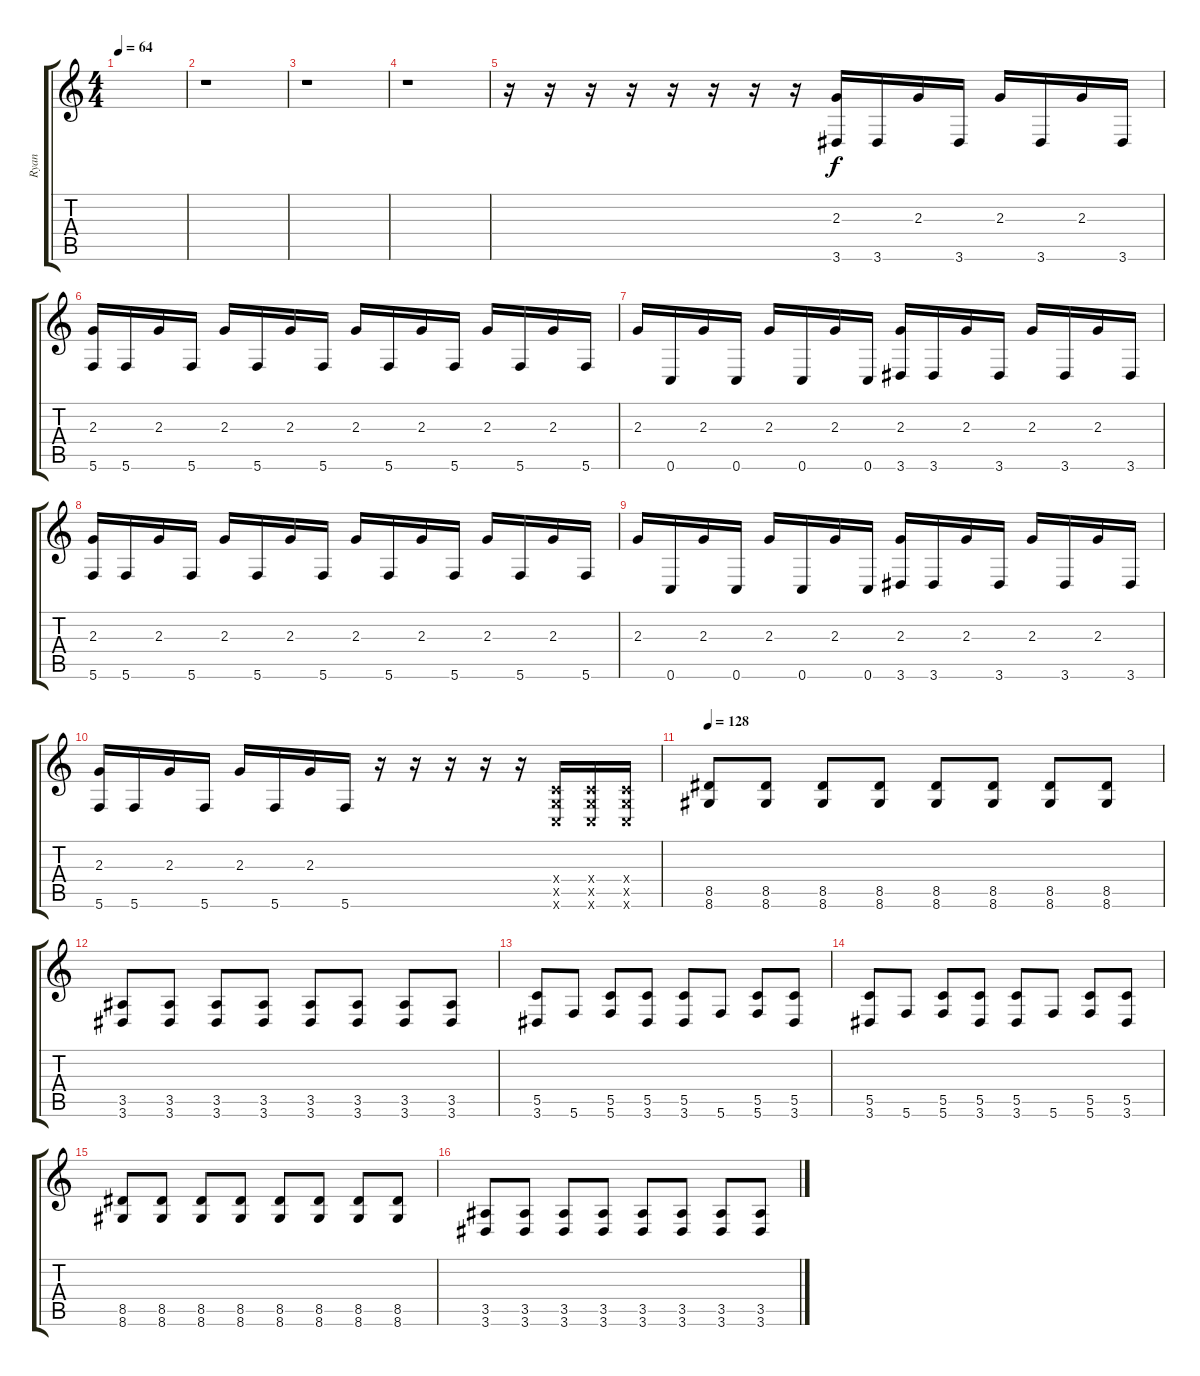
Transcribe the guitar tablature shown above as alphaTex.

\track ("Ryan" "Ryan") {instrument distortionguitar}
\staff {score tabs}
\tuning (D4 A3 F3 C3 G2 C2) {hide}
\ts (4 4)
\tempo 64
\clef g2
\ks c
|
r.1 |
r.1 |
r.1 |
r.16 r.16 r.16 r.16 r.16 r.16 r.16 r.16 (2.3 3.6).16{instrument electricguitarclean} 3.6.16 2.3.16 3.6.16 2.3.16 3.6.16 2.3.16 3.6.16 |
(2.3 5.6).16{instrument electricguitarclean} 5.6.16 2.3.16 5.6.16 2.3.16 5.6.16 2.3.16 5.6.16 2.3.16 5.6.16 2.3.16 5.6.16 2.3.16 5.6.16 2.3.16 5.6.16 |
2.3.16{instrument electricguitarclean} 0.6.16 2.3.16 0.6.16 2.3.16 0.6.16 2.3.16 0.6.16 (2.3 3.6).16 3.6.16 2.3.16 3.6.16 2.3.16 3.6.16 2.3.16 3.6.16 |
(2.3 5.6).16{instrument electricguitarclean} 5.6.16 2.3.16 5.6.16 2.3.16 5.6.16 2.3.16 5.6.16 2.3.16 5.6.16 2.3.16 5.6.16 2.3.16 5.6.16 2.3.16 5.6.16 |
2.3.16{instrument electricguitarclean} 0.6.16 2.3.16 0.6.16 2.3.16 0.6.16 2.3.16 0.6.16 (2.3 3.6).16 3.6.16 2.3.16 3.6.16 2.3.16 3.6.16 2.3.16 3.6.16 |
(2.3 5.6).16{instrument electricguitarclean} 5.6.16 2.3.16 5.6.16 2.3.16 5.6.16 2.3.16 5.6.16 r.16 r.16 r.16 r.16 r.16 (0.4{x} 0.5{x} 0.6{x}).16{instrument distortionguitar} (0.4{x} 0.5{x} 0.6{x}).16 (0.4{x} 0.5{x} 0.6{x}).16 |
\tempo 128
(8.5 8.6).8 (8.5 8.6).8 (8.5 8.6).8 (8.5 8.6).8 (8.5 8.6).8 (8.5 8.6).8 (8.5 8.6).8 (8.5 8.6).8 |
(3.5 3.6).8 (3.5 3.6).8 (3.5 3.6).8 (3.5 3.6).8 (3.5 3.6).8 (3.5 3.6).8 (3.5 3.6).8 (3.5 3.6).8 |
(5.5 3.6).8 5.6.8 (5.5 5.6).8 (5.5 3.6).8 (5.5 3.6).8 5.6.8 (5.5 5.6).8 (5.5 3.6).8 |
(5.5 3.6).8 5.6.8 (5.5 5.6).8 (5.5 3.6).8 (5.5 3.6).8 5.6.8 (5.5 5.6).8 (5.5 3.6).8 |
(8.5 8.6).8 (8.5 8.6).8 (8.5 8.6).8 (8.5 8.6).8 (8.5 8.6).8 (8.5 8.6).8 (8.5 8.6).8 (8.5 8.6).8 |
(3.5 3.6).8 (3.5 3.6).8 (3.5 3.6).8 (3.5 3.6).8 (3.5 3.6).8 (3.5 3.6).8 (3.5 3.6).8 (3.5 3.6).8
